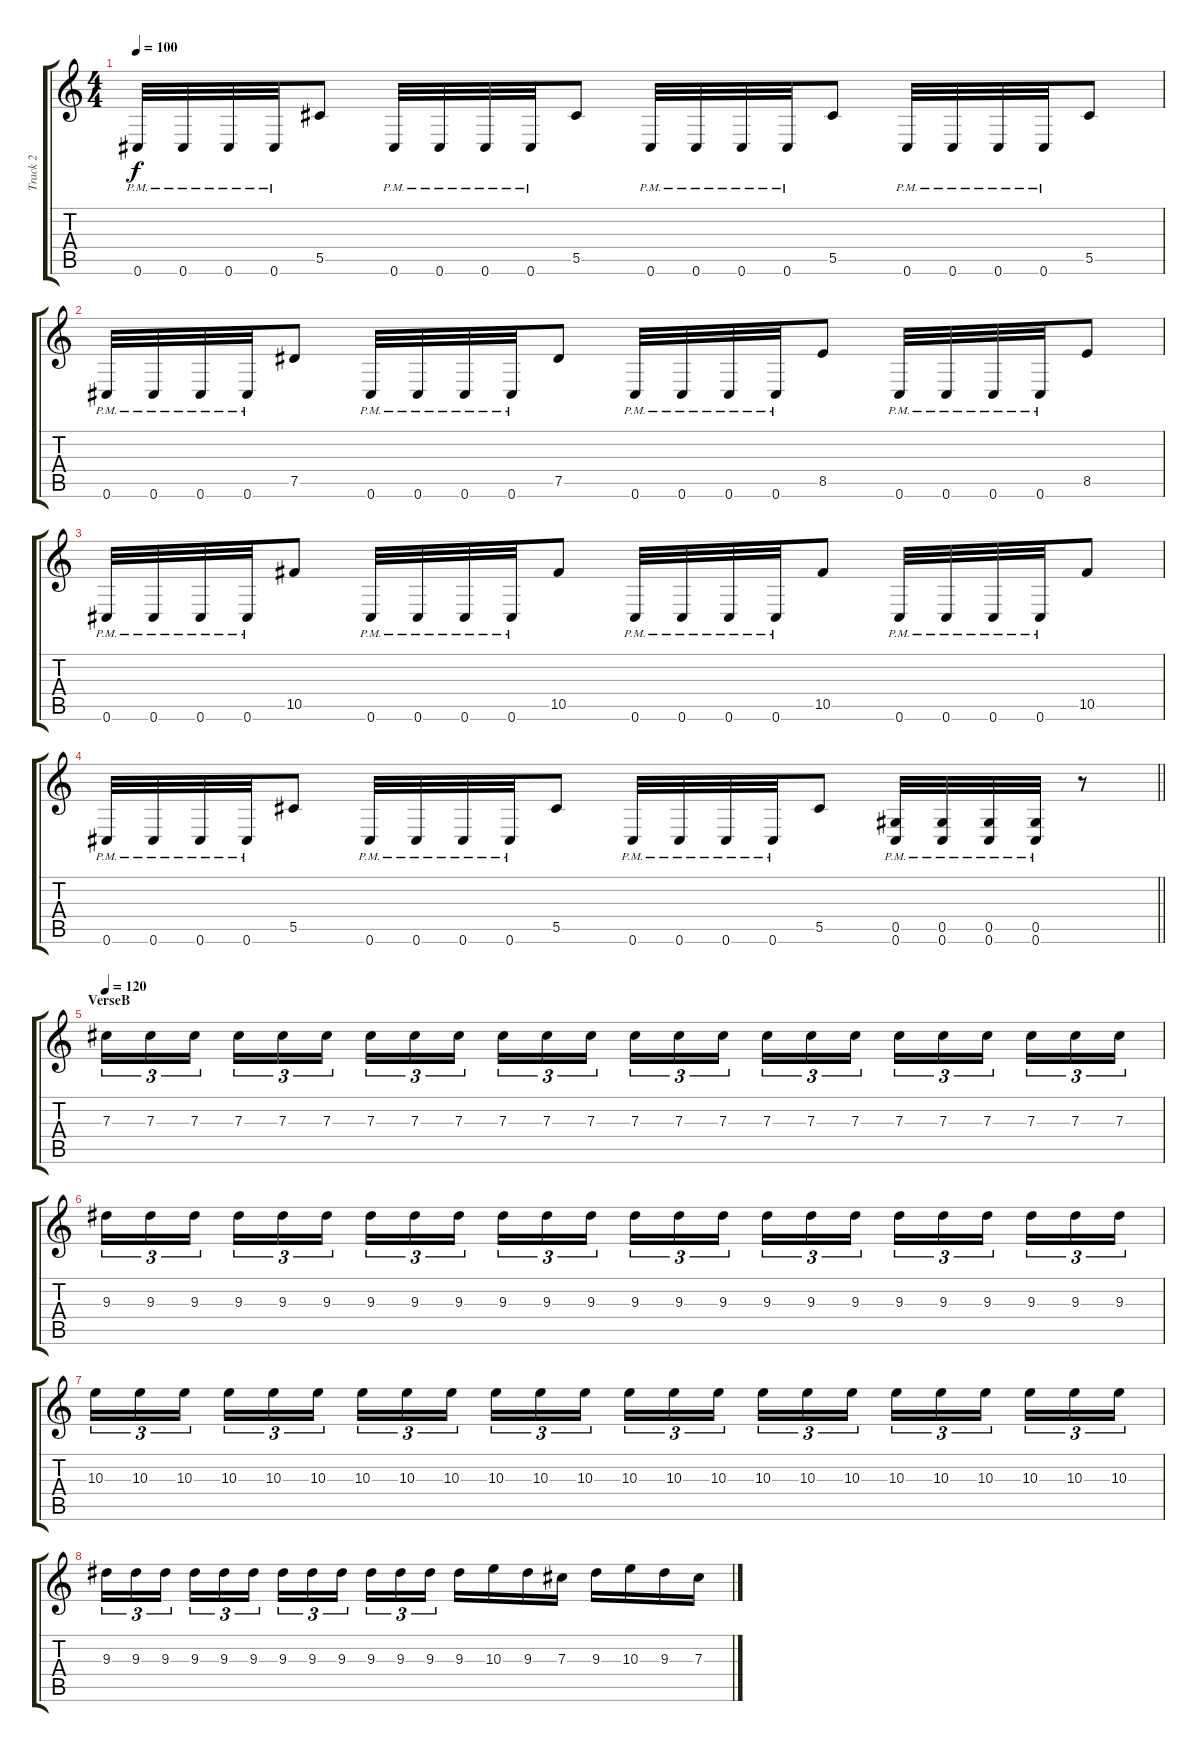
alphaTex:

\track ("Track 2" "Track 2") {instrument overdrivenguitar}
\staff {score tabs}
\tuning (Eb4 Bb3 Gb3 Db3 Ab2 Db2) {hide}
\ts (4 4)
\tempo 100
\clef g2
\ks c
0.6{pm}.32{dy f} 0.6{pm}.32 0.6{pm}.32 0.6{pm}.32 5.5.8 0.6{pm}.32 0.6{pm}.32 0.6{pm}.32 0.6{pm}.32 5.5.8 0.6{pm}.32 0.6{pm}.32 0.6{pm}.32 0.6{pm}.32 5.5.8 0.6{pm}.32 0.6{pm}.32 0.6{pm}.32 0.6{pm}.32 5.5.8 |
0.6{pm}.32 0.6{pm}.32 0.6{pm}.32 0.6{pm}.32 7.5.8 0.6{pm}.32 0.6{pm}.32 0.6{pm}.32 0.6{pm}.32 7.5.8 0.6{pm}.32 0.6{pm}.32 0.6{pm}.32 0.6{pm}.32 8.5.8 0.6{pm}.32 0.6{pm}.32 0.6{pm}.32 0.6{pm}.32 8.5.8 |
0.6{pm}.32 0.6{pm}.32 0.6{pm}.32 0.6{pm}.32 10.5.8 0.6{pm}.32 0.6{pm}.32 0.6{pm}.32 0.6{pm}.32 10.5.8 0.6{pm}.32 0.6{pm}.32 0.6{pm}.32 0.6{pm}.32 10.5.8 0.6{pm}.32 0.6{pm}.32 0.6{pm}.32 0.6{pm}.32 10.5.8 |
\barLineRight lightlight
0.6{pm}.32 0.6{pm}.32 0.6{pm}.32 0.6{pm}.32 5.5.8 0.6{pm}.32 0.6{pm}.32 0.6{pm}.32 0.6{pm}.32 5.5.8 0.6{pm}.32 0.6{pm}.32 0.6{pm}.32 0.6{pm}.32 5.5.8 (0.5{pm} 0.6{pm}).32 (0.5{pm} 0.6{pm}).32 (0.5{pm} 0.6{pm}).32 (0.5{pm} 0.6{pm}).32 r.8 |
\section ("" "VerseB")
\tempo 120
7.3.16{tu (3 2)} 7.3.16{tu (3 2)} 7.3.16{tu (3 2) beam splitsecondary} 7.3.16{tu (3 2)} 7.3.16{tu (3 2)} 7.3.16{tu (3 2)} 7.3.16{tu (3 2)} 7.3.16{tu (3 2)} 7.3.16{tu (3 2) beam splitsecondary} 7.3.16{tu (3 2)} 7.3.16{tu (3 2)} 7.3.16{tu (3 2)} 7.3.16{tu (3 2)} 7.3.16{tu (3 2)} 7.3.16{tu (3 2) beam splitsecondary} 7.3.16{tu (3 2)} 7.3.16{tu (3 2)} 7.3.16{tu (3 2)} 7.3.16{tu (3 2)} 7.3.16{tu (3 2)} 7.3.16{tu (3 2) beam splitsecondary} 7.3.16{tu (3 2)} 7.3.16{tu (3 2)} 7.3.16{tu (3 2)} |
9.3.16{tu (3 2)} 9.3.16{tu (3 2)} 9.3.16{tu (3 2) beam splitsecondary} 9.3.16{tu (3 2)} 9.3.16{tu (3 2)} 9.3.16{tu (3 2)} 9.3.16{tu (3 2)} 9.3.16{tu (3 2)} 9.3.16{tu (3 2) beam splitsecondary} 9.3.16{tu (3 2)} 9.3.16{tu (3 2)} 9.3.16{tu (3 2)} 9.3.16{tu (3 2)} 9.3.16{tu (3 2)} 9.3.16{tu (3 2) beam splitsecondary} 9.3.16{tu (3 2)} 9.3.16{tu (3 2)} 9.3.16{tu (3 2)} 9.3.16{tu (3 2)} 9.3.16{tu (3 2)} 9.3.16{tu (3 2) beam splitsecondary} 9.3.16{tu (3 2)} 9.3.16{tu (3 2)} 9.3.16{tu (3 2)} |
10.3.16{tu (3 2)} 10.3.16{tu (3 2)} 10.3.16{tu (3 2) beam splitsecondary} 10.3.16{tu (3 2)} 10.3.16{tu (3 2)} 10.3.16{tu (3 2)} 10.3.16{tu (3 2)} 10.3.16{tu (3 2)} 10.3.16{tu (3 2) beam splitsecondary} 10.3.16{tu (3 2)} 10.3.16{tu (3 2)} 10.3.16{tu (3 2)} 10.3.16{tu (3 2)} 10.3.16{tu (3 2)} 10.3.16{tu (3 2) beam splitsecondary} 10.3.16{tu (3 2)} 10.3.16{tu (3 2)} 10.3.16{tu (3 2)} 10.3.16{tu (3 2)} 10.3.16{tu (3 2)} 10.3.16{tu (3 2) beam splitsecondary} 10.3.16{tu (3 2)} 10.3.16{tu (3 2)} 10.3.16{tu (3 2)} |
9.3.16{tu (3 2)} 9.3.16{tu (3 2)} 9.3.16{tu (3 2) beam splitsecondary} 9.3.16{tu (3 2)} 9.3.16{tu (3 2)} 9.3.16{tu (3 2)} 9.3.16{tu (3 2)} 9.3.16{tu (3 2)} 9.3.16{tu (3 2) beam splitsecondary} 9.3.16{tu (3 2)} 9.3.16{tu (3 2)} 9.3.16{tu (3 2)} 9.3.16 10.3.16 9.3.16 7.3.16 9.3.16 10.3.16 9.3.16 7.3.16
